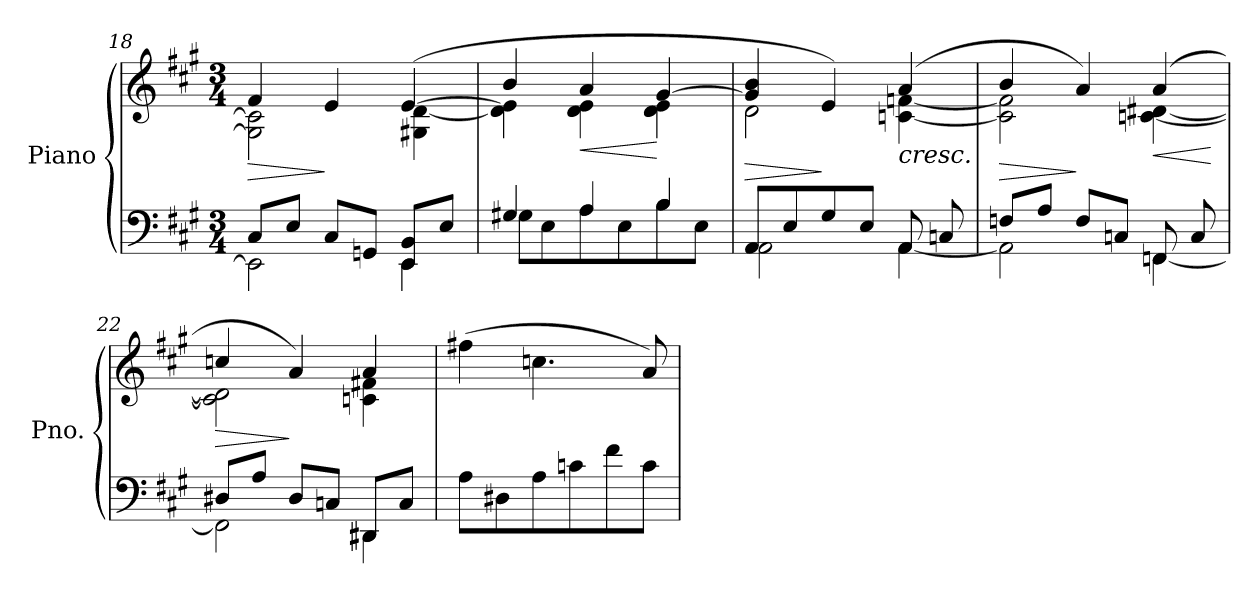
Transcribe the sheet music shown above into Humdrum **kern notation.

**kern	**kern	**dynam
*part1	*part1	*part1
*staff2	*staff1	*staff1/2
*I"Piano	*	*
*I'Pno.	*	*
*clefF4	*clefG2	*
*k[f#c#g#]	*k[f#c#g#]	*
*M3/4	*M3/4	*
=18	=18	=18
*^	*	*
!	!	!	!LO:HP:b
*	*	*^	*
8C#/L	2EE\]	4f#/	2G\] 2c#\]	>
8E/J	.	.	.	.
8C#/L	.	4e/	.	]
8GGn/J	.	.	.	.
8EE/ 8BB/L	4EE\	(>[4e/	4G#X\ [4d\	.
8E/J	.	.	.	.
=19	=19	=19	=19	=19
4G#X/	8G#\L	4b/	4d\] 4e\]	.
.	8E\	.	.	.
!	!	!	!	!LO:HP:b
4A/	8A\	4a/	4d\ 4e\	<
.	8E\	.	.	.
4B/	8B\	[4g#/	4d\ 4e\	[
.	8E\J	.	.	.
!!LO:LB:g=z	!!
=20	=20	=20	=20	=20
!	!	!	!	!LO:HP:b
8AA/L	2AA\	4g#/] 4b/	2d\	>
8E/	.	.	.	.
8G#/	.	4e/)	.	]
8E/J	.	.	.	.
!	!	!	!	!LO:HP:b
8AA/	[4AA\	(>4a/	[4cn\ [4fn\	<
8Cn/	.	.	.	.
=21	=21	=21	=21	=21
!	!	!	!	!LO:HP:b
8Fn/L	2AA\]	4b/	2c\] 2f\]	>
8A/J	.	.	.	.
8F/L	.	4a/)	.	[ ]
8Cn/J	.	.	.	.
!	!	!	!	!LO:HP:b
8FFn/	[4FF\	(>4a/	[4cn\ [4d#X\	<
8C/	.	.	.	.
*v	*v	*	*	*
*	*v	*v	*
.	.	[
=22	=22	=22
*^	*	*
!	!	!	!LO:HP:b
*	*	*^	*
8D#X/L	2FF\]	4ccn/	2c\] 2d#\]	>
8A/J	.	.	.	.
8D#/L	.	4a/)	.	]
8Cn/J	.	.	.	.
8DD#X/L	4DD#\	4a/	4cn\ 4f#X\	.
8C/J	.	.	.	.
*v	*v	*	*	*
*	*v	*v	*
=23	=23	=23
8A\L	(>4ff#X\	.
8D#X\	.	.
8A\	4.ccn\	.
8cn\	.	.
8f#\	.	.
8c\J	8a/)	.
=	=	=
*-	*-	*-
